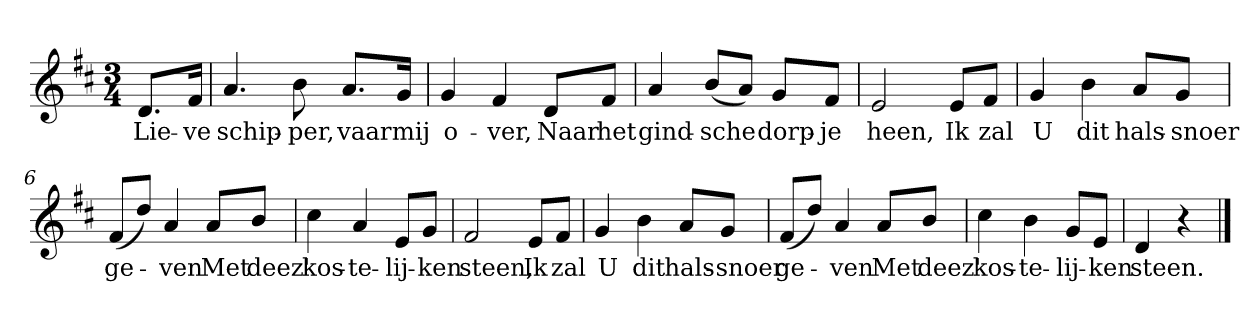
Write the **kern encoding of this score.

**kern	**text
*part1	*part1
*staff1	*staff1
*clefG2	*
*k[f#c#]	*
*D:	*
*M3/4	*
*MM120	*
=	=
8.d/L	Lie-
16f#/Jk	-ve
=1	=1
4.a	schip-
8b	-per,
8.a/L	vaar
16g/Jk	mij
=2	=2
4g	o-
4f#	-ver,
8d/L	Naar
8f#/J	het
=3	=3
4a	gind-
(8b/L	-sche
8a/J)	.
8g/L	dorp-
8f#/J	-je
=4	=4
2e	heen,
8e/L	Ik
8f#/J	zal
=5	=5
4g	U
4b	dit
8a/L	hals-
8g/J	-snoer
=6	=6
(8f#/L	ge-
8dd/J)	.
4a	-ven
8a/L	Met
8b/J	deez'
=7	=7
4cc#	kos-
4a	-te-
8e/L	-lij-
8g/J	-ken
=8	=8
2f#	steen,
8e/L	Ik
8f#/J	zal
=9	=9
4g	U
4b	dit
8a/L	hals-
8g/J	-snoer
=10	=10
(8f#/L	ge-
8dd/J)	.
4a	-ven
8a/L	Met
8b/J	deez'
=11	=11
4cc#	kos-
4b	-te-
8g/L	-lij-
8e/J	-ken
=12	=12
4d	steen.
4r	.
==	==
*-	*-
